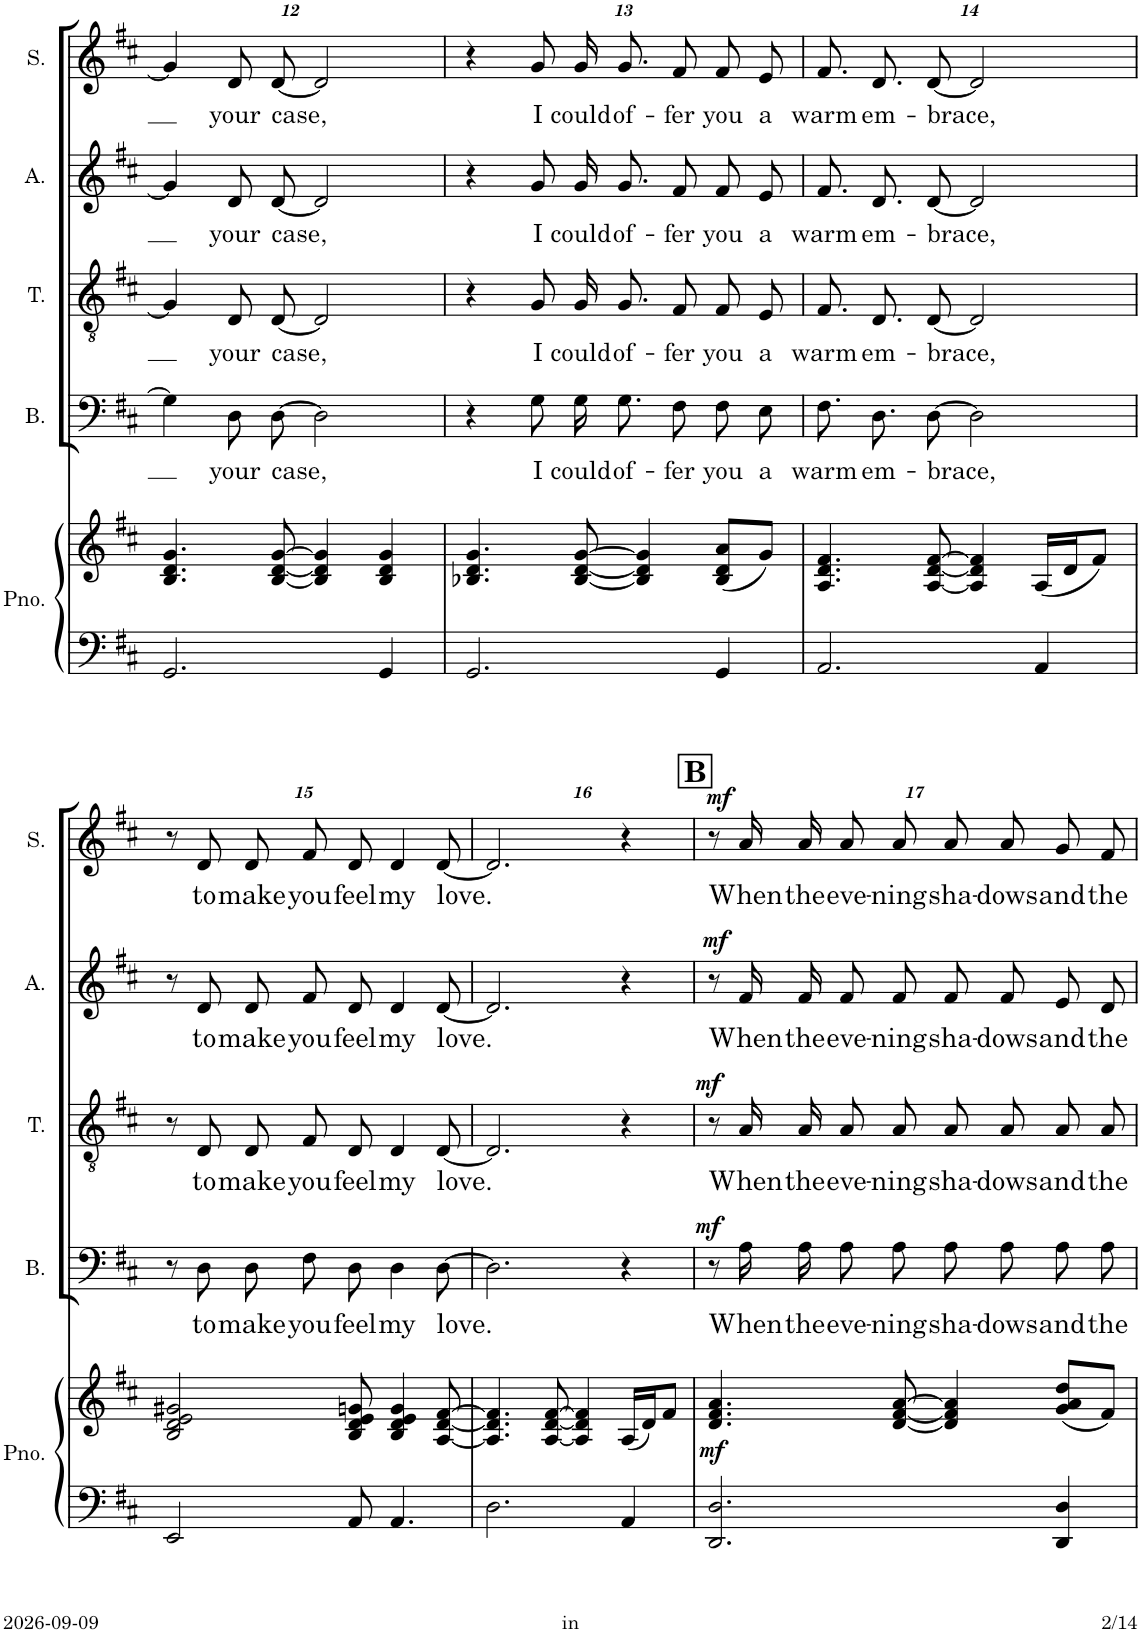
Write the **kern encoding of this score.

**kern	**kern	**dynam	**kern	**text	**dynam	**kern	**text	**dynam	**kern	**text	**dynam	**kern	**text	**dynam
*part5	*part5	*part5	*part4	*part4	*part4	*part3	*part3	*part3	*part2	*part2	*part2	*part1	*part1	*part1
*staff6	*staff5	*staff5/6	*staff4	*staff4	*staff4	*staff3	*staff3	*staff3	*staff2	*staff2	*staff2	*staff1	*staff1	*staff1
*I"Piano	*	*	*I"Bass	*	*	*I"Tenor	*	*	*I"Alto	*	*	*I"Soprano	*	*
*I'Pno.	*	*	*I'B.	*	*	*I'T.	*	*	*I'A.	*	*	*I'S.	*	*
!!LO:PB:g=z
*clefF4	*clefG2	*	*clefF4	*	*	*clefGv2	*	*	*clefG2	*	*	*clefG2	*	*
*k[f#c#]	*k[f#c#]	*	*k[f#c#]	*	*	*k[f#c#]	*	*	*k[f#c#]	*	*	*k[f#c#]	*	*
*M4/4	*M4/4	*	*M4/4	*	*	*M4/4	*	*	*M4/4	*	*	*M4/4	*	*
=12	=12	=12	=12	=12	=12	=12	=12	=12	=12	=12	=12	=12	=12	=12
2.GG/	4.B/ 4.d/ 4.g/	.	4G\]	.	.	4G/]	.	.	4g/]	.	.	4g/]	.	.
!	!	!	!	!LO:LY:b	!	!	!LO:LY:b	!	!	!LO:LY:b	!	!	!LO:LY:b	!
.	.	.	8D\L	your	.	8D/L	your	.	8d/L	your	.	8d/L	your	.
!	!	!	!	!LO:LY:b	!	!	!LO:LY:b	!	!	!LO:LY:b	!	!	!LO:LY:b	!
.	[8B/ [8d/ [8g/	.	[8D\J	case,	.	[8D/J	case,	.	[8d/J	case,	.	[8d/J	case,	.
.	4B/] 4d/] 4g/]	.	2D\]	.	.	2D/]	.	.	2d/]	.	.	2d/]	.	.
4GG/	4B/ 4d/ 4g/	.	.	.	.	.	.	.	.	.	.	.	.	.
=13	=13	=13	=13	=13	=13	=13	=13	=13	=13	=13	=13	=13	=13	=13
2.GG/	4.B-X/ 4.d/ 4.g/	.	4r	.	.	4r	.	.	4r	.	.	4r	.	.
!	!	!	!	!LO:LY:b	!	!	!LO:LY:b	!	!	!LO:LY:b	!	!	!LO:LY:b	!
.	.	.	8G\L	I	.	8G/L	I	.	8g/L	I	.	8g/L	I	.
!	!	!	!	!LO:LY:b	!	!	!LO:LY:b	!	!	!LO:LY:b	!	!	!LO:LY:b	!
.	[8B-/ [8d/ [8g/	.	16G\K	could	.	16G/K	could	.	16g/K	could	.	16g/K	could	.
!	!	!	!	!LO:LY:b	!	!	!LO:LY:b	!	!	!LO:LY:b	!	!	!LO:LY:b	!
.	.	.	8.G\J	of-	.	8.G/J	of-	.	8.g/J	of-	.	8.g/J	of-	.
.	4B-/] 4d/] 4g/]	.	.	.	.	.	.	.	.	.	.	.	.	.
!	!	!	!	!LO:LY:b	!	!	!LO:LY:b	!	!	!LO:LY:b	!	!	!LO:LY:b	!
.	.	.	8F#\L	-fer	.	8F#/L	-fer	.	8f#/L	-fer	.	8f#/L	-fer	.
!	!	!	!	!LO:LY:b	!	!	!LO:LY:b	!	!	!LO:LY:b	!	!	!LO:LY:b	!
4GG/	(8B-/ 8d/ 8a/L	.	8F#\	you	.	8F#/	you	.	8f#/	you	.	8f#/	you	.
!	!	!	!	!LO:LY:b	!	!	!LO:LY:b	!	!	!LO:LY:b	!	!	!LO:LY:b	!
.	8g/J)	.	8E\J	a	.	8E/J	a	.	8e/J	a	.	8e/J	a	.
=14	=14	=14	=14	=14	=14	=14	=14	=14	=14	=14	=14	=14	=14	=14
!	!	!	!	!LO:LY:b	!	!	!LO:LY:b	!	!	!LO:LY:b	!	!	!LO:LY:b	!
2.AA/	4.A/ 4.d/ 4.f#/	.	8.F#\L	warm	.	8.F#/L	warm	.	8.f#/L	warm	.	8.f#/L	warm	.
!	!	!	!	!LO:LY:b	!	!	!LO:LY:b	!	!	!LO:LY:b	!	!	!LO:LY:b	!
.	.	.	8.D\J	em-	.	8.D/J	em-	.	8.d/J	em-	.	8.d/J	em-	.
!	!	!	!	!LO:LY:b	!	!	!LO:LY:b	!	!	!LO:LY:b	!	!	!LO:LY:b	!
.	[8A/ [8d/ [8f#/	.	[8D\	-brace,	.	[8D/	-brace,	.	[8d/	-brace,	.	[8d/	-brace,	.
.	4A/] 4d/] 4f#/]	.	2D\]	.	.	2D/]	.	.	2d/]	.	.	2d/]	.	.
4AA/	(16A/LL	.	.	.	.	.	.	.	.	.	.	.	.	.
.	16d/J	.	.	.	.	.	.	.	.	.	.	.	.	.
.	8f#/J)	.	.	.	.	.	.	.	.	.	.	.	.	.
!!LO:LB:g=z
=15	=15	=15	=15	=15	=15	=15	=15	=15	=15	=15	=15	=15	=15	=15
2EE/	2B/ 2d/ 2e/ 2g#X/	.	8r	.	.	8r	.	.	8r	.	.	8r	.	.
!	!	!	!	!LO:LY:b	!	!	!LO:LY:b	!	!	!LO:LY:b	!	!	!LO:LY:b	!
.	.	.	8D\	to	.	8D/	to	.	8d/	to	.	8d/	to	.
!	!	!	!	!LO:LY:b	!	!	!LO:LY:b	!	!	!LO:LY:b	!	!	!LO:LY:b	!
.	.	.	8D\L	make	.	8D/L	make	.	8d/L	make	.	8d/L	make	.
!	!	!	!	!LO:LY:b	!	!	!LO:LY:b	!	!	!LO:LY:b	!	!	!LO:LY:b	!
.	.	.	8F#\J	you	.	8F#/J	you	.	8f#/J	you	.	8f#/J	you	.
!	!	!	!	!LO:LY:b	!	!	!LO:LY:b	!	!	!LO:LY:b	!	!	!LO:LY:b	!
8AA/	8B/ 8d/ 8e/ 8gn/	.	8D\	feel	.	8D/	feel	.	8d/	feel	.	8d/	feel	.
!	!	!	!	!LO:LY:b	!	!	!LO:LY:b	!	!	!LO:LY:b	!	!	!LO:LY:b	!
4.AA/	4B/ 4d/ 4e/ 4g/	.	4D\	my	.	4D/	my	.	4d/	my	.	4d/	my	.
!	!	!	!	!LO:LY:b	!	!	!LO:LY:b	!	!	!LO:LY:b	!	!	!LO:LY:b	!
.	[8A/ [8d/ [8f#/	.	[8D\	love.	.	[8D/	love.	.	[8d/	love.	.	[8d/	love.	.
=16	=16	=16	=16	=16	=16	=16	=16	=16	=16	=16	=16	=16	=16	=16
2.D\	4.A/] 4.d/] 4.f#/]	.	2.D\]	.	.	2.D/]	.	.	2.d/]	.	.	2.d/]	.	.
.	[8A/ [8d/ [8f#/	.	.	.	.	.	.	.	.	.	.	.	.	.
.	4A/] 4d/] 4f#/]	.	.	.	.	.	.	.	.	.	.	.	.	.
4AA/	(16A/LL	.	4r	.	.	4r	.	.	4r	.	.	4r	.	.
.	16d/J)	.	.	.	.	.	.	.	.	.	.	.	.	.
.	8f#/J	.	.	.	.	.	.	.	.	.	.	.	.	.
!!LO:REH:place=s1:a:B:cj:fs=14:t=B
=17	=17	=17	=17	=17	=17	=17	=17	=17	=17	=17	=17	=17	=17	=17
!	!	!LO:DY:b	!	!	!	!	!	!	!	!	!	!	!	!
2.DD/ 2.D/	4.d/ 4.f#/ 4.a/	mf	8r	.	.	8r	.	.	8r	.	.	8r	.	.
!	!	!	!	!LO:LY:b	!LO:DY:a	!	!LO:LY:b	!LO:DY:a	!	!LO:LY:b	!LO:DY:a	!	!LO:LY:b	!LO:DY:a
.	.	.	16A\LL	When	mf	16A/LL	When	mf	16f#/LL	When	mf	16a/LL	When	mf
!	!	!	!	!LO:LY:b	!	!	!LO:LY:b	!	!	!LO:LY:b	!	!	!LO:LY:b	!
.	.	.	16A\JJ	the	.	16A/JJ	the	.	16f#/JJ	the	.	16a/JJ	the	.
!	!	!	!	!LO:LY:b	!	!	!LO:LY:b	!	!	!LO:LY:b	!	!	!LO:LY:b	!
.	.	.	8A\L	eve-	.	8A/L	eve-	.	8f#/L	eve-	.	8a/L	eve-	.
!	!	!	!	!LO:LY:b	!	!	!LO:LY:b	!	!	!LO:LY:b	!	!	!LO:LY:b	!
.	[8d/ [8f#/ [8a/	.	8A\J	-ning	.	8A/J	-ning	.	8f#/J	-ning	.	8a/J	-ning	.
!	!	!	!	!LO:LY:b	!	!	!LO:LY:b	!	!	!LO:LY:b	!	!	!LO:LY:b	!
.	4d/] 4f#/] 4a/]	.	8A\L	sha-	.	8A/L	sha-	.	8f#/L	sha-	.	8a/L	sha-	.
!	!	!	!	!LO:LY:b	!	!	!LO:LY:b	!	!	!LO:LY:b	!	!	!LO:LY:b	!
.	.	.	8A\J	-dows	.	8A/J	-dows	.	8f#/J	-dows	.	8a/J	-dows	.
!	!	!	!	!LO:LY:b	!	!	!LO:LY:b	!	!	!LO:LY:b	!	!	!LO:LY:b	!
4DD/ 4D/	(8g/ 8a/ 8dd/L	.	8A\L	and	.	8A/L	and	.	8e/L	and	.	8g/L	and	.
!	!	!	!	!LO:LY:b	!	!	!LO:LY:b	!	!	!LO:LY:b	!	!	!LO:LY:b	!
.	8f#/J)	.	8A\J	the	.	8A/J	the	.	8d/J	the	.	8f#/J	the	.
=	=	=	=	=	=	=	=	=	=	=	=	=	=	=
*-	*-	*-	*-	*-	*-	*-	*-	*-	*-	*-	*-	*-	*-	*-
